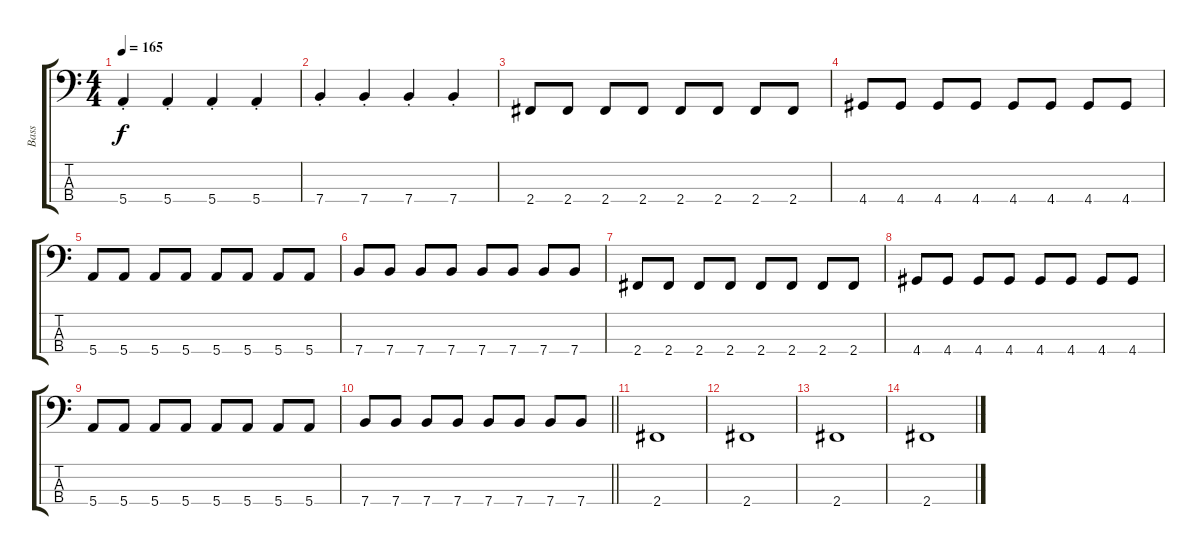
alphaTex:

\track ("Bass" "Bass") {instrument fretlessbass}
\staff {score tabs}
\tuning (G2 D2 A1 E1) {hide}
\ts (4 4)
\tempo 165
\clef f4
\ks c
5.4{st}.4{dy f} 5.4{st}.4 5.4{st}.4 5.4{st}.4 |
7.4{st}.4 7.4{st}.4 7.4{st}.4 7.4{st}.4 |
2.4.8 2.4.8 2.4.8 2.4.8 2.4.8 2.4.8 2.4.8 2.4.8 |
4.4.8 4.4.8 4.4.8 4.4.8 4.4.8 4.4.8 4.4.8 4.4.8 |
5.4.8 5.4.8 5.4.8 5.4.8 5.4.8 5.4.8 5.4.8 5.4.8 |
7.4.8 7.4.8 7.4.8 7.4.8 7.4.8 7.4.8 7.4.8 7.4.8 |
2.4.8 2.4.8 2.4.8 2.4.8 2.4.8 2.4.8 2.4.8 2.4.8 |
4.4.8 4.4.8 4.4.8 4.4.8 4.4.8 4.4.8 4.4.8 4.4.8 |
5.4.8 5.4.8 5.4.8 5.4.8 5.4.8 5.4.8 5.4.8 5.4.8 |
\barLineRight lightlight
7.4.8 7.4.8 7.4.8 7.4.8 7.4.8 7.4.8 7.4.8 7.4.8 |
2.4.1 |
2.4.1 |
2.4.1 |
2.4.1
